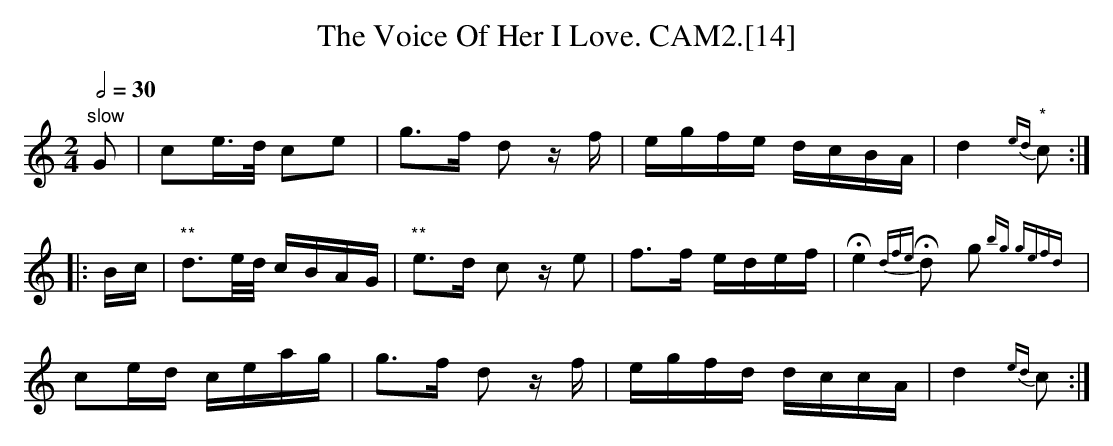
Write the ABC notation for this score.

X:1
T:Voice Of Her I Love. CAM2.[14], The
M:2/4
L:1/8
Q:2/4=30
K:C
"slow" G | ce/>d/ ce | g>f d z/f/ | e/g/f/e/ d/c/B/A/ | d2{ed} "*"c :|
|: B/c/ | "**" d>e/d// c/B/A/G/ | "**"e>d c z/e | f>f e/d/e/f/ | He2 {dfe} Hd g{ | bg gefd} |
ce/d/ c/e/a/g/ | g>f d z/f/ | e/g/f/d/ d/c/c/A/ | d2 {ed}c :|
